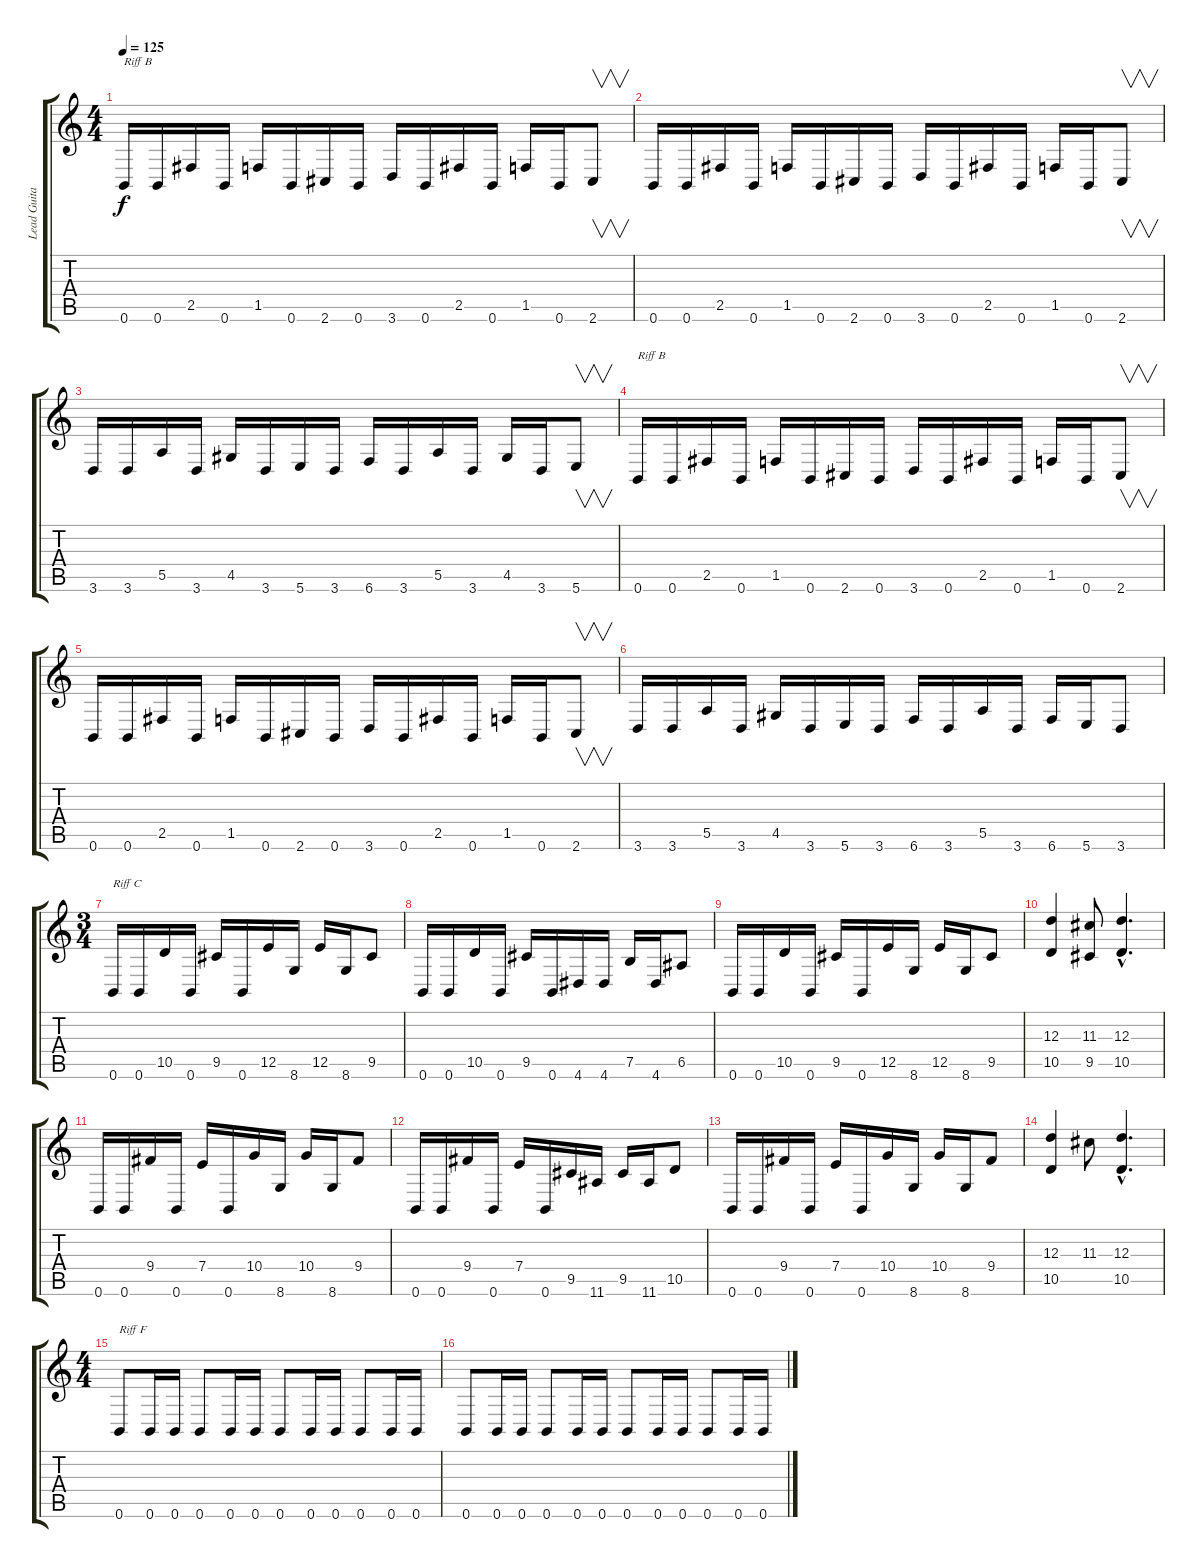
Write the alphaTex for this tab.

\track ("Lead Guitar" "Lead Guita") {instrument distortionguitar}
\staff {score tabs}
\tuning (B3 Gb3 D3 A2 E2 B1) {hide}
\ts (4 4)
\tempo 125
\clef g2
\ks c
0.6.16{txt "Riff B" dy f} 0.6.16 2.5.16 0.6.16 1.5.16 0.6.16 2.6.16 0.6.16 3.6.16 0.6.16 2.5.16 0.6.16 1.5.16 0.6.16 2.6.8{v} |
0.6.16 0.6.16 2.5.16 0.6.16 1.5.16 0.6.16 2.6.16 0.6.16 3.6.16 0.6.16 2.5.16 0.6.16 1.5.16 0.6.16 2.6.8{v} |
3.6.16 3.6.16 5.5.16 3.6.16 4.5.16 3.6.16 5.6.16 3.6.16 6.6.16 3.6.16 5.5.16 3.6.16 4.5.16 3.6.16 5.6.8{v} |
0.6.16{txt "Riff B"} 0.6.16 2.5.16 0.6.16 1.5.16 0.6.16 2.6.16 0.6.16 3.6.16 0.6.16 2.5.16 0.6.16 1.5.16 0.6.16 2.6.8{v} |
0.6.16 0.6.16 2.5.16 0.6.16 1.5.16 0.6.16 2.6.16 0.6.16 3.6.16 0.6.16 2.5.16 0.6.16 1.5.16 0.6.16 2.6.8{v} |
3.6.16 3.6.16 5.5.16 3.6.16 4.5.16 3.6.16 5.6.16 3.6.16 6.6.16 3.6.16 5.5.16 3.6.16 6.6.16 5.6.16 3.6.8 |
\ts (3 4)
0.6.16{txt "Riff C"} 0.6.16 10.5.16 0.6.16 9.5.16 0.6.16 12.5.16 8.6.16 12.5.16 8.6.16 9.5.8 |
0.6.16 0.6.16 10.5.16 0.6.16 9.5.16 0.6.16 4.6.16 4.6.16 7.5.16 4.6.16 6.5.8 |
0.6.16 0.6.16 10.5.16 0.6.16 9.5.16 0.6.16 12.5.16 8.6.16 12.5.16 8.6.16 9.5.8 |
(12.3 10.5).4 (11.3 9.5).8 (12.3{hac} 10.5{hac}).4{d} |
0.6.16 0.6.16 9.4.16 0.6.16 7.4.16 0.6.16 10.4.16 8.6.16 10.4.16 8.6.16 9.4.8 |
0.6.16 0.6.16 9.4.16 0.6.16 7.4.16 0.6.16 9.5.16 11.6.16 9.5.16 11.6.16 10.5.8 |
0.6.16 0.6.16 9.4.16 0.6.16 7.4.16 0.6.16 10.4.16 8.6.16 10.4.16 8.6.16 9.4.8 |
(12.3 10.5).4 11.3.8 (12.3{hac} 10.5{hac}).4{d} |
\ts (4 4)
0.6.8{txt "Riff F"} 0.6.16 0.6.16 0.6.8 0.6.16 0.6.16 0.6.8 0.6.16 0.6.16 0.6.8 0.6.16 0.6.16 |
0.6.8 0.6.16 0.6.16 0.6.8 0.6.16 0.6.16 0.6.8 0.6.16 0.6.16 0.6.8 0.6.16 0.6.16
